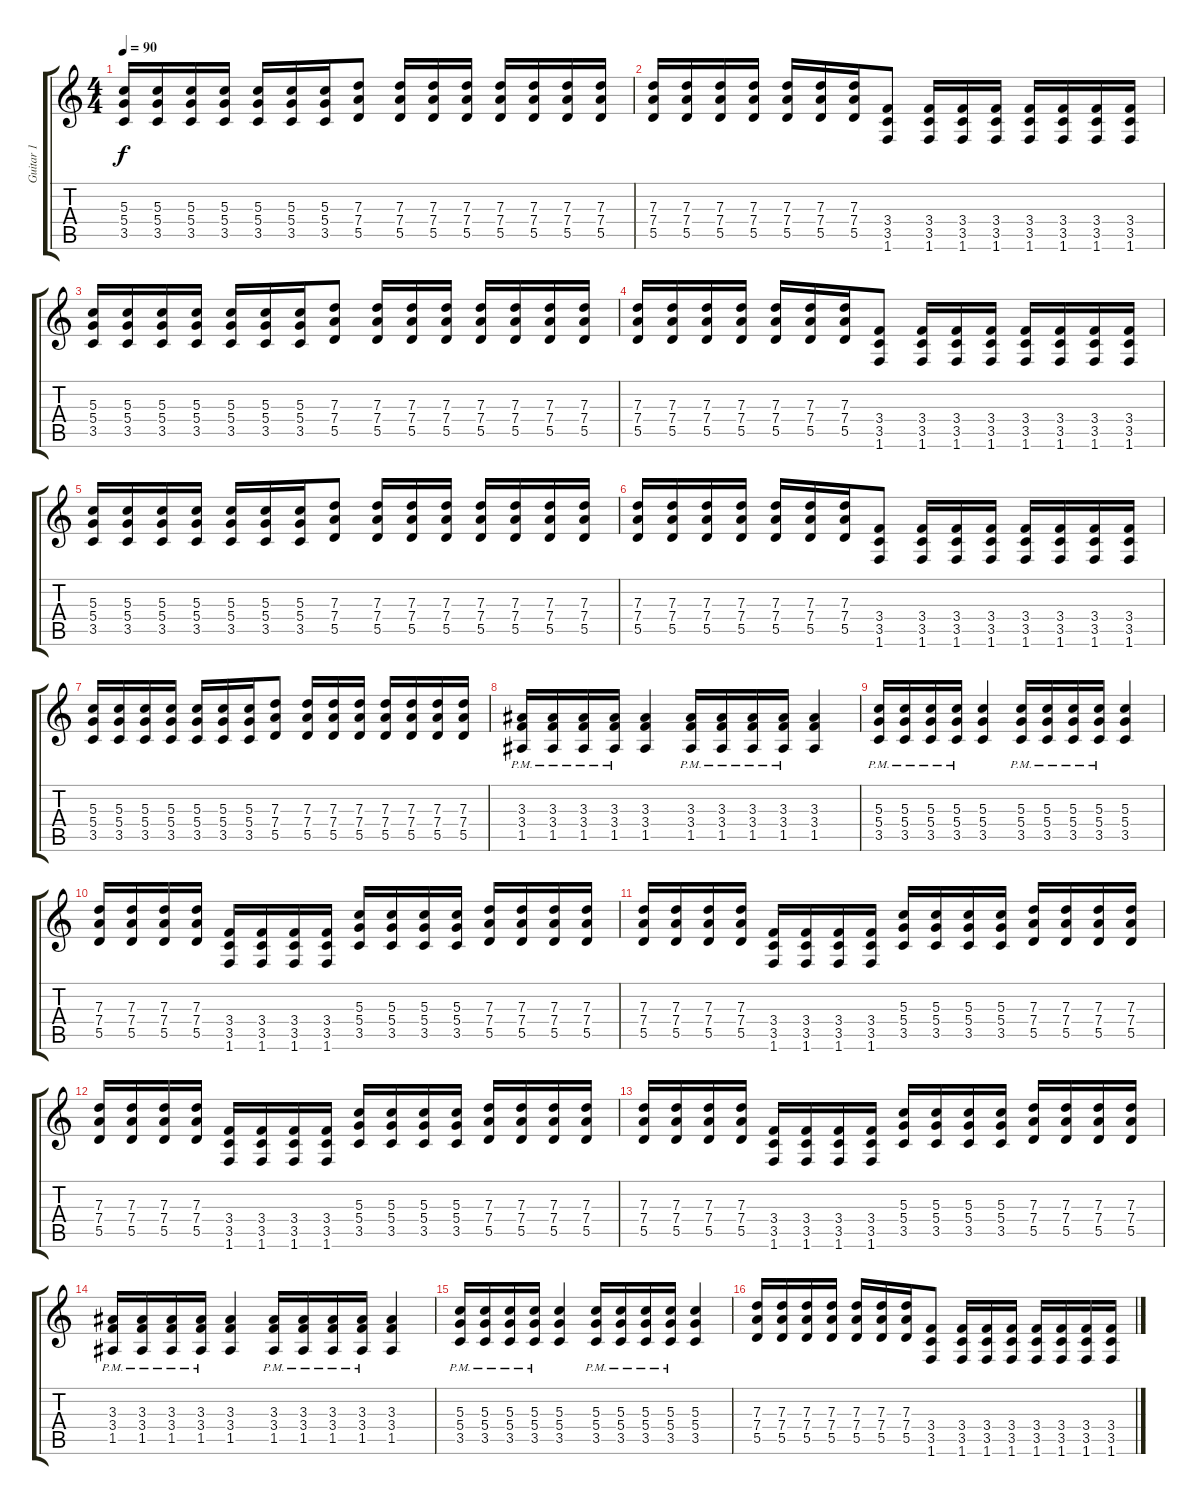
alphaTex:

\track ("Guitar 1" "Guitar 1") {instrument distortionguitar}
\staff {score tabs}
\tuning (E4 B3 G3 D3 A2 E2) {hide}
\ts (4 4)
\tempo 90
\clef g2
\ks c
(5.3 5.4 3.5).16{dy f} (5.3 5.4 3.5).16 (5.3 5.4 3.5).16 (5.3 5.4 3.5).16 (5.3 5.4 3.5).16 (5.3 5.4 3.5).16 (5.3 5.4 3.5).16 (7.3 7.4 5.5).8 (7.3 7.4 5.5).16 (7.3 7.4 5.5).16 (7.3 7.4 5.5).16 (7.3 7.4 5.5).16 (7.3 7.4 5.5).16 (7.3 7.4 5.5).16 (7.3 7.4 5.5).16 |
(7.3 7.4 5.5).16 (7.3 7.4 5.5).16 (7.3 7.4 5.5).16 (7.3 7.4 5.5).16 (7.3 7.4 5.5).16 (7.3 7.4 5.5).16 (7.3 7.4 5.5).16 (3.4 3.5 1.6).8 (3.4 3.5 1.6).16 (3.4 3.5 1.6).16 (3.4 3.5 1.6).16 (3.4 3.5 1.6).16 (3.4 3.5 1.6).16 (3.4 3.5 1.6).16 (3.4 3.5 1.6).16 |
(5.3 5.4 3.5).16 (5.3 5.4 3.5).16 (5.3 5.4 3.5).16 (5.3 5.4 3.5).16 (5.3 5.4 3.5).16 (5.3 5.4 3.5).16 (5.3 5.4 3.5).16 (7.3 7.4 5.5).8 (7.3 7.4 5.5).16 (7.3 7.4 5.5).16 (7.3 7.4 5.5).16 (7.3 7.4 5.5).16 (7.3 7.4 5.5).16 (7.3 7.4 5.5).16 (7.3 7.4 5.5).16 |
(7.3 7.4 5.5).16 (7.3 7.4 5.5).16 (7.3 7.4 5.5).16 (7.3 7.4 5.5).16 (7.3 7.4 5.5).16 (7.3 7.4 5.5).16 (7.3 7.4 5.5).16 (3.4 3.5 1.6).8 (3.4 3.5 1.6).16 (3.4 3.5 1.6).16 (3.4 3.5 1.6).16 (3.4 3.5 1.6).16 (3.4 3.5 1.6).16 (3.4 3.5 1.6).16 (3.4 3.5 1.6).16 |
(5.3 5.4 3.5).16 (5.3 5.4 3.5).16 (5.3 5.4 3.5).16 (5.3 5.4 3.5).16 (5.3 5.4 3.5).16 (5.3 5.4 3.5).16 (5.3 5.4 3.5).16 (7.3 7.4 5.5).8 (7.3 7.4 5.5).16 (7.3 7.4 5.5).16 (7.3 7.4 5.5).16 (7.3 7.4 5.5).16 (7.3 7.4 5.5).16 (7.3 7.4 5.5).16 (7.3 7.4 5.5).16 |
(7.3 7.4 5.5).16 (7.3 7.4 5.5).16 (7.3 7.4 5.5).16 (7.3 7.4 5.5).16 (7.3 7.4 5.5).16 (7.3 7.4 5.5).16 (7.3 7.4 5.5).16 (3.4 3.5 1.6).8 (3.4 3.5 1.6).16 (3.4 3.5 1.6).16 (3.4 3.5 1.6).16 (3.4 3.5 1.6).16 (3.4 3.5 1.6).16 (3.4 3.5 1.6).16 (3.4 3.5 1.6).16 |
(5.3 5.4 3.5).16 (5.3 5.4 3.5).16 (5.3 5.4 3.5).16 (5.3 5.4 3.5).16 (5.3 5.4 3.5).16 (5.3 5.4 3.5).16 (5.3 5.4 3.5).16 (7.3 7.4 5.5).8 (7.3 7.4 5.5).16 (7.3 7.4 5.5).16 (7.3 7.4 5.5).16 (7.3 7.4 5.5).16 (7.3 7.4 5.5).16 (7.3 7.4 5.5).16 (7.3 7.4 5.5).16 |
(3.3{pm} 3.4{pm} 1.5{pm}).16 (3.3{pm} 3.4{pm} 1.5{pm}).16 (3.3{pm} 3.4{pm} 1.5{pm}).16 (3.3{pm} 3.4{pm} 1.5{pm}).16 (3.3 3.4 1.5).4 (3.3{pm} 3.4{pm} 1.5{pm}).16 (3.3{pm} 3.4{pm} 1.5{pm}).16 (3.3{pm} 3.4{pm} 1.5{pm}).16 (3.3{pm} 3.4{pm} 1.5{pm}).16 (3.3 3.4 1.5).4 |
(5.3{pm} 5.4{pm} 3.5{pm}).16 (5.3{pm} 5.4{pm} 3.5{pm}).16 (5.3{pm} 5.4{pm} 3.5{pm}).16 (5.3{pm} 5.4{pm} 3.5{pm}).16 (5.3 5.4 3.5).4 (5.3{pm} 5.4{pm} 3.5{pm}).16 (5.3{pm} 5.4{pm} 3.5{pm}).16 (5.3{pm} 5.4{pm} 3.5{pm}).16 (5.3{pm} 5.4{pm} 3.5{pm}).16 (5.3 5.4 3.5).4 |
(7.3 7.4 5.5).16 (7.3 7.4 5.5).16 (7.3 7.4 5.5).16 (7.3 7.4 5.5).16 (3.4 3.5 1.6).16 (3.4 3.5 1.6).16 (3.4 3.5 1.6).16 (3.4 3.5 1.6).16 (5.3 5.4 3.5).16 (5.3 5.4 3.5).16 (5.3 5.4 3.5).16 (5.3 5.4 3.5).16 (7.3 7.4 5.5).16 (7.3 7.4 5.5).16 (7.3 7.4 5.5).16 (7.3 7.4 5.5).16 |
(7.3 7.4 5.5).16 (7.3 7.4 5.5).16 (7.3 7.4 5.5).16 (7.3 7.4 5.5).16 (3.4 3.5 1.6).16 (3.4 3.5 1.6).16 (3.4 3.5 1.6).16 (3.4 3.5 1.6).16 (5.3 5.4 3.5).16 (5.3 5.4 3.5).16 (5.3 5.4 3.5).16 (5.3 5.4 3.5).16 (7.3 7.4 5.5).16 (7.3 7.4 5.5).16 (7.3 7.4 5.5).16 (7.3 7.4 5.5).16 |
(7.3 7.4 5.5).16 (7.3 7.4 5.5).16 (7.3 7.4 5.5).16 (7.3 7.4 5.5).16 (3.4 3.5 1.6).16 (3.4 3.5 1.6).16 (3.4 3.5 1.6).16 (3.4 3.5 1.6).16 (5.3 5.4 3.5).16 (5.3 5.4 3.5).16 (5.3 5.4 3.5).16 (5.3 5.4 3.5).16 (7.3 7.4 5.5).16 (7.3 7.4 5.5).16 (7.3 7.4 5.5).16 (7.3 7.4 5.5).16 |
(7.3 7.4 5.5).16 (7.3 7.4 5.5).16 (7.3 7.4 5.5).16 (7.3 7.4 5.5).16 (3.4 3.5 1.6).16 (3.4 3.5 1.6).16 (3.4 3.5 1.6).16 (3.4 3.5 1.6).16 (5.3 5.4 3.5).16 (5.3 5.4 3.5).16 (5.3 5.4 3.5).16 (5.3 5.4 3.5).16 (7.3 7.4 5.5).16 (7.3 7.4 5.5).16 (7.3 7.4 5.5).16 (7.3 7.4 5.5).16 |
(3.3{pm} 3.4{pm} 1.5{pm}).16 (3.3{pm} 3.4{pm} 1.5{pm}).16 (3.3{pm} 3.4{pm} 1.5{pm}).16 (3.3{pm} 3.4{pm} 1.5{pm}).16 (3.3 3.4 1.5).4 (3.3{pm} 3.4{pm} 1.5{pm}).16 (3.3{pm} 3.4{pm} 1.5{pm}).16 (3.3{pm} 3.4{pm} 1.5{pm}).16 (3.3{pm} 3.4{pm} 1.5{pm}).16 (3.3 3.4 1.5).4 |
(5.3{pm} 5.4{pm} 3.5{pm}).16 (5.3{pm} 5.4{pm} 3.5{pm}).16 (5.3{pm} 5.4{pm} 3.5{pm}).16 (5.3{pm} 5.4{pm} 3.5{pm}).16 (5.3 5.4 3.5).4 (5.3{pm} 5.4{pm} 3.5{pm}).16 (5.3{pm} 5.4{pm} 3.5{pm}).16 (5.3{pm} 5.4{pm} 3.5{pm}).16 (5.3{pm} 5.4{pm} 3.5{pm}).16 (5.3 5.4 3.5).4 |
(7.3 7.4 5.5).16 (7.3 7.4 5.5).16 (7.3 7.4 5.5).16 (7.3 7.4 5.5).16 (7.3 7.4 5.5).16 (7.3 7.4 5.5).16 (7.3 7.4 5.5).16 (3.4 3.5 1.6).8 (3.4 3.5 1.6).16 (3.4 3.5 1.6).16 (3.4 3.5 1.6).16 (3.4 3.5 1.6).16 (3.4 3.5 1.6).16 (3.4 3.5 1.6).16 (3.4 3.5 1.6).16
